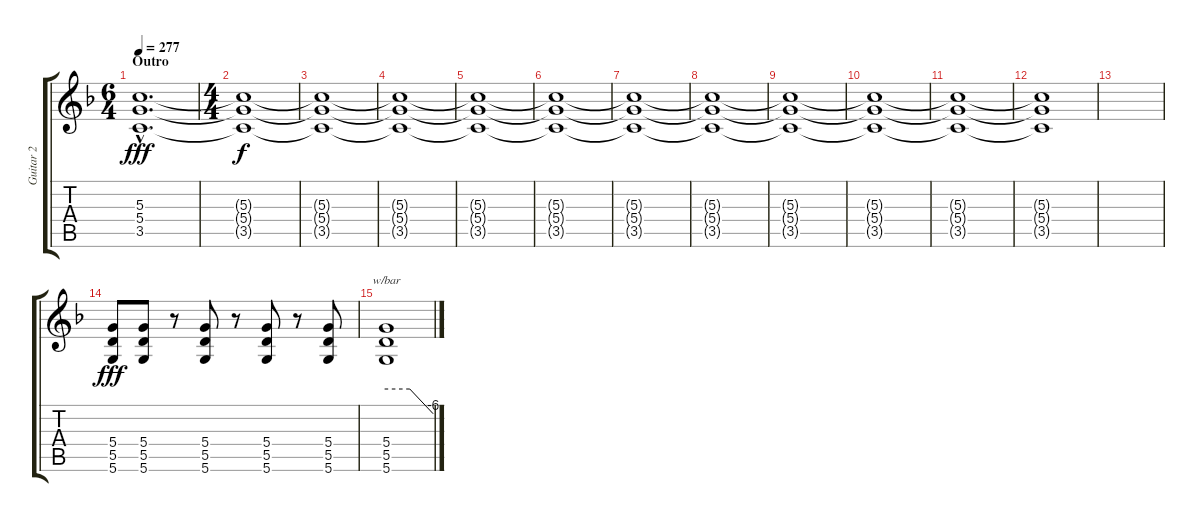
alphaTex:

\track ("Guitar 2" "Guitar 2") {instrument distortionguitar}
\staff {score tabs}
\tuning (E4 B3 G3 D3 A2 D2) {hide}
\ts (6 4)
\section ("" "Outro")
\tempo 277
\clef g2
\ks f
(5.3{hac} 5.4{hac} 3.5{hac}).1{d dy fff} |
\ts (4 4)
(5.3{t} 5.4{t} 3.5{t}).1{dy f} |
(5.3{t} 5.4{t} 3.5{t}).1 |
(5.3{t} 5.4{t} 3.5{t}).1 |
(5.3{t} 5.4{t} 3.5{t}).1 |
(5.3{t} 5.4{t} 3.5{t}).1 |
(5.3{t} 5.4{t} 3.5{t}).1 |
(5.3{t} 5.4{t} 3.5{t}).1 |
(5.3{t} 5.4{t} 3.5{t}).1 |
(5.3{t} 5.4{t} 3.5{t}).1 |
(5.3{t} 5.4{t} 3.5{t}).1 |
(5.3{t} 5.4{t} 3.5{t}).1 |
|
(5.4 5.5 5.6).8{dy fff} (5.4 5.5 5.6).8 r.8 (5.4 5.5 5.6).8 r.8 (5.4 5.5 5.6).8 r.8 (5.4 5.5 5.6).8 |
(5.4 5.5 5.6).1{tbe (custom default 0 0 30 0 60 -24)}
